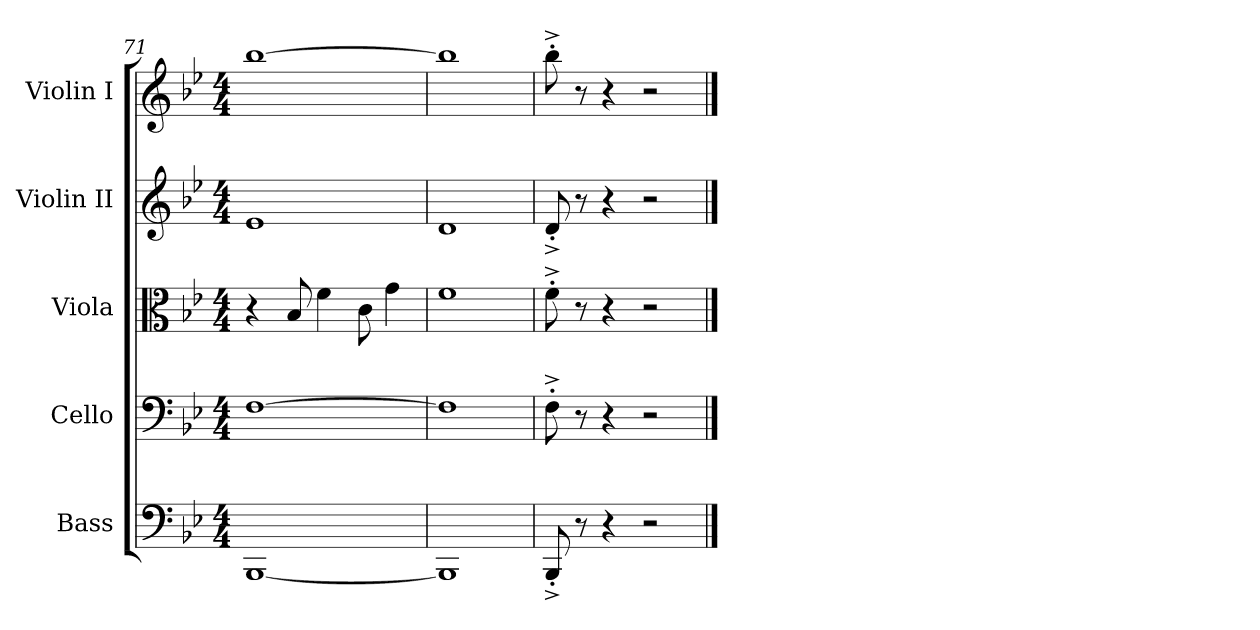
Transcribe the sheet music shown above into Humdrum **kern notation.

**kern	**kern	**kern	**kern	**kern
*part5	*part4	*part3	*part2	*part1
*staff5	*staff4	*staff3	*staff2	*staff1
*I"Bass	*I"Cello	*I"Viola	*I"Violin II	*I"Violin I
!!LO:LB:g=z
*clefF4	*clefF4	*clefC3	*clefG2	*clefG2
*ITrd7c12	*	*	*	*
*k[b-e-]	*k[b-e-]	*k[b-e-]	*k[b-e-]	*k[b-e-]
*B-:	*B-:	*B-:	*B-:	*B-:
*M4/4	*M4/4	*M4/4	*M4/4	*M4/4
=71	=71	=71	=71	=71
[1BBBB-	[1F	4r	1e-	[1bb-
.	.	8B-/	.	.
.	.	4f\	.	.
.	.	8c\	.	.
.	.	4g\	.	.
=72	=72	=72	=72	=72
1BBBB-]	1F]	1f	1d	1bb-]
=73	=73	=73	=73	=73
8BBBB-'^/	8F'^\	8f'^\	8d'^/	8bb-'^\
8r	8r	8r	8r	8r
4r	4r	4r	4r	4r
2r	2r	2r	2r	2r
==	==	==	==	==
*-	*-	*-	*-	*-
